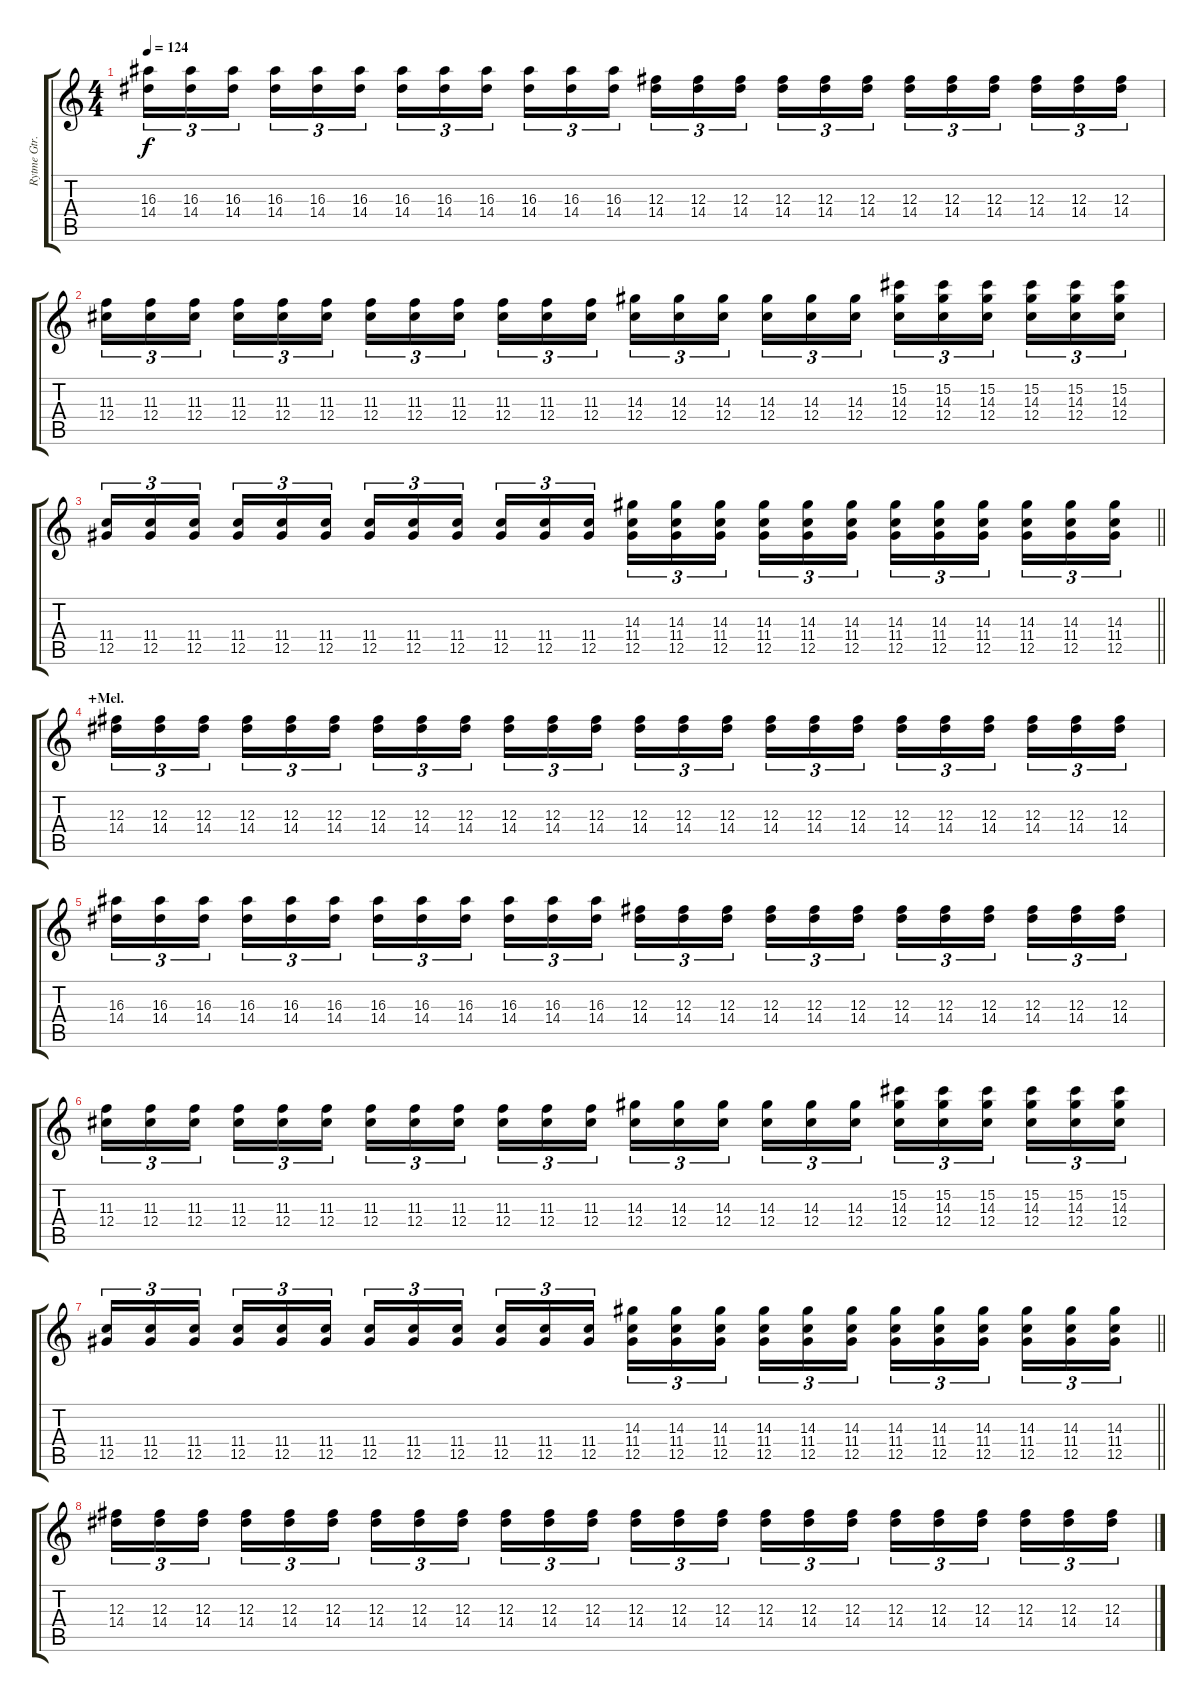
\track ("Rytme Gtr. 2" "Rytme Gtr.") {instrument distortionguitar}
\staff {score tabs}
\tuning (Eb4 Bb3 Gb3 Db3 Ab2 Eb2) {hide}
\ts (4 4)
\tempo 124
\clef g2
\ks c
(16.3 14.4).16{tu (3 2) dy f} (16.3 14.4).16{tu (3 2)} (16.3 14.4).16{tu (3 2) beam splitsecondary} (16.3 14.4).16{tu (3 2)} (16.3 14.4).16{tu (3 2)} (16.3 14.4).16{tu (3 2)} (16.3 14.4).16{tu (3 2)} (16.3 14.4).16{tu (3 2)} (16.3 14.4).16{tu (3 2) beam splitsecondary} (16.3 14.4).16{tu (3 2)} (16.3 14.4).16{tu (3 2)} (16.3 14.4).16{tu (3 2)} (12.3 14.4).16{tu (3 2)} (12.3 14.4).16{tu (3 2)} (12.3 14.4).16{tu (3 2) beam splitsecondary} (12.3 14.4).16{tu (3 2)} (12.3 14.4).16{tu (3 2)} (12.3 14.4).16{tu (3 2)} (12.3 14.4).16{tu (3 2)} (12.3 14.4).16{tu (3 2)} (12.3 14.4).16{tu (3 2) beam splitsecondary} (12.3 14.4).16{tu (3 2)} (12.3 14.4).16{tu (3 2)} (12.3 14.4).16{tu (3 2)} |
(11.3 12.4).16{tu (3 2)} (11.3 12.4).16{tu (3 2)} (11.3 12.4).16{tu (3 2) beam splitsecondary} (11.3 12.4).16{tu (3 2)} (11.3 12.4).16{tu (3 2)} (11.3 12.4).16{tu (3 2)} (11.3 12.4).16{tu (3 2)} (11.3 12.4).16{tu (3 2)} (11.3 12.4).16{tu (3 2) beam splitsecondary} (11.3 12.4).16{tu (3 2)} (11.3 12.4).16{tu (3 2)} (11.3 12.4).16{tu (3 2)} (14.3 12.4).16{tu (3 2)} (14.3 12.4).16{tu (3 2)} (14.3 12.4).16{tu (3 2) beam splitsecondary} (14.3 12.4).16{tu (3 2)} (14.3 12.4).16{tu (3 2)} (14.3 12.4).16{tu (3 2)} (15.2 14.3 12.4).16{tu (3 2)} (15.2 14.3 12.4).16{tu (3 2)} (15.2 14.3 12.4).16{tu (3 2) beam splitsecondary} (15.2 14.3 12.4).16{tu (3 2)} (15.2 14.3 12.4).16{tu (3 2)} (15.2 14.3 12.4).16{tu (3 2)} |
\barLineRight lightlight
(11.4 12.5).16{tu (3 2)} (11.4 12.5).16{tu (3 2)} (11.4 12.5).16{tu (3 2) beam splitsecondary} (11.4 12.5).16{tu (3 2)} (11.4 12.5).16{tu (3 2)} (11.4 12.5).16{tu (3 2)} (11.4 12.5).16{tu (3 2)} (11.4 12.5).16{tu (3 2)} (11.4 12.5).16{tu (3 2) beam splitsecondary} (11.4 12.5).16{tu (3 2)} (11.4 12.5).16{tu (3 2)} (11.4 12.5).16{tu (3 2)} (14.3 11.4 12.5).16{tu (3 2)} (14.3 11.4 12.5).16{tu (3 2)} (14.3 11.4 12.5).16{tu (3 2) beam splitsecondary} (14.3 11.4 12.5).16{tu (3 2)} (14.3 11.4 12.5).16{tu (3 2)} (14.3 11.4 12.5).16{tu (3 2)} (14.3 11.4 12.5).16{tu (3 2)} (14.3 11.4 12.5).16{tu (3 2)} (14.3 11.4 12.5).16{tu (3 2) beam splitsecondary} (14.3 11.4 12.5).16{tu (3 2)} (14.3 11.4 12.5).16{tu (3 2)} (14.3 11.4 12.5).16{tu (3 2)} |
\section ("" "+Mel.")
(12.3 14.4).16{tu (3 2)} (12.3 14.4).16{tu (3 2)} (12.3 14.4).16{tu (3 2) beam splitsecondary} (12.3 14.4).16{tu (3 2)} (12.3 14.4).16{tu (3 2)} (12.3 14.4).16{tu (3 2)} (12.3 14.4).16{tu (3 2)} (12.3 14.4).16{tu (3 2)} (12.3 14.4).16{tu (3 2) beam splitsecondary} (12.3 14.4).16{tu (3 2)} (12.3 14.4).16{tu (3 2)} (12.3 14.4).16{tu (3 2)} (12.3 14.4).16{tu (3 2)} (12.3 14.4).16{tu (3 2)} (12.3 14.4).16{tu (3 2) beam splitsecondary} (12.3 14.4).16{tu (3 2)} (12.3 14.4).16{tu (3 2)} (12.3 14.4).16{tu (3 2)} (12.3 14.4).16{tu (3 2)} (12.3 14.4).16{tu (3 2)} (12.3 14.4).16{tu (3 2) beam splitsecondary} (12.3 14.4).16{tu (3 2)} (12.3 14.4).16{tu (3 2)} (12.3 14.4).16{tu (3 2)} |
(16.3 14.4).16{tu (3 2)} (16.3 14.4).16{tu (3 2)} (16.3 14.4).16{tu (3 2) beam splitsecondary} (16.3 14.4).16{tu (3 2)} (16.3 14.4).16{tu (3 2)} (16.3 14.4).16{tu (3 2)} (16.3 14.4).16{tu (3 2)} (16.3 14.4).16{tu (3 2)} (16.3 14.4).16{tu (3 2) beam splitsecondary} (16.3 14.4).16{tu (3 2)} (16.3 14.4).16{tu (3 2)} (16.3 14.4).16{tu (3 2)} (12.3 14.4).16{tu (3 2)} (12.3 14.4).16{tu (3 2)} (12.3 14.4).16{tu (3 2) beam splitsecondary} (12.3 14.4).16{tu (3 2)} (12.3 14.4).16{tu (3 2)} (12.3 14.4).16{tu (3 2)} (12.3 14.4).16{tu (3 2)} (12.3 14.4).16{tu (3 2)} (12.3 14.4).16{tu (3 2) beam splitsecondary} (12.3 14.4).16{tu (3 2)} (12.3 14.4).16{tu (3 2)} (12.3 14.4).16{tu (3 2)} |
(11.3 12.4).16{tu (3 2)} (11.3 12.4).16{tu (3 2)} (11.3 12.4).16{tu (3 2) beam splitsecondary} (11.3 12.4).16{tu (3 2)} (11.3 12.4).16{tu (3 2)} (11.3 12.4).16{tu (3 2)} (11.3 12.4).16{tu (3 2)} (11.3 12.4).16{tu (3 2)} (11.3 12.4).16{tu (3 2) beam splitsecondary} (11.3 12.4).16{tu (3 2)} (11.3 12.4).16{tu (3 2)} (11.3 12.4).16{tu (3 2)} (14.3 12.4).16{tu (3 2)} (14.3 12.4).16{tu (3 2)} (14.3 12.4).16{tu (3 2) beam splitsecondary} (14.3 12.4).16{tu (3 2)} (14.3 12.4).16{tu (3 2)} (14.3 12.4).16{tu (3 2)} (15.2 14.3 12.4).16{tu (3 2)} (15.2 14.3 12.4).16{tu (3 2)} (15.2 14.3 12.4).16{tu (3 2) beam splitsecondary} (15.2 14.3 12.4).16{tu (3 2)} (15.2 14.3 12.4).16{tu (3 2)} (15.2 14.3 12.4).16{tu (3 2)} |
\barLineRight lightlight
(11.4 12.5).16{tu (3 2)} (11.4 12.5).16{tu (3 2)} (11.4 12.5).16{tu (3 2) beam splitsecondary} (11.4 12.5).16{tu (3 2)} (11.4 12.5).16{tu (3 2)} (11.4 12.5).16{tu (3 2)} (11.4 12.5).16{tu (3 2)} (11.4 12.5).16{tu (3 2)} (11.4 12.5).16{tu (3 2) beam splitsecondary} (11.4 12.5).16{tu (3 2)} (11.4 12.5).16{tu (3 2)} (11.4 12.5).16{tu (3 2)} (14.3 11.4 12.5).16{tu (3 2)} (14.3 11.4 12.5).16{tu (3 2)} (14.3 11.4 12.5).16{tu (3 2) beam splitsecondary} (14.3 11.4 12.5).16{tu (3 2)} (14.3 11.4 12.5).16{tu (3 2)} (14.3 11.4 12.5).16{tu (3 2)} (14.3 11.4 12.5).16{tu (3 2)} (14.3 11.4 12.5).16{tu (3 2)} (14.3 11.4 12.5).16{tu (3 2) beam splitsecondary} (14.3 11.4 12.5).16{tu (3 2)} (14.3 11.4 12.5).16{tu (3 2)} (14.3 11.4 12.5).16{tu (3 2)} |
(12.3 14.4).16{tu (3 2)} (12.3 14.4).16{tu (3 2)} (12.3 14.4).16{tu (3 2) beam splitsecondary} (12.3 14.4).16{tu (3 2)} (12.3 14.4).16{tu (3 2)} (12.3 14.4).16{tu (3 2)} (12.3 14.4).16{tu (3 2)} (12.3 14.4).16{tu (3 2)} (12.3 14.4).16{tu (3 2) beam splitsecondary} (12.3 14.4).16{tu (3 2)} (12.3 14.4).16{tu (3 2)} (12.3 14.4).16{tu (3 2)} (12.3 14.4).16{tu (3 2)} (12.3 14.4).16{tu (3 2)} (12.3 14.4).16{tu (3 2) beam splitsecondary} (12.3 14.4).16{tu (3 2)} (12.3 14.4).16{tu (3 2)} (12.3 14.4).16{tu (3 2)} (12.3 14.4).16{tu (3 2)} (12.3 14.4).16{tu (3 2)} (12.3 14.4).16{tu (3 2) beam splitsecondary} (12.3 14.4).16{tu (3 2)} (12.3 14.4).16{tu (3 2)} (12.3 14.4).16{tu (3 2)}
